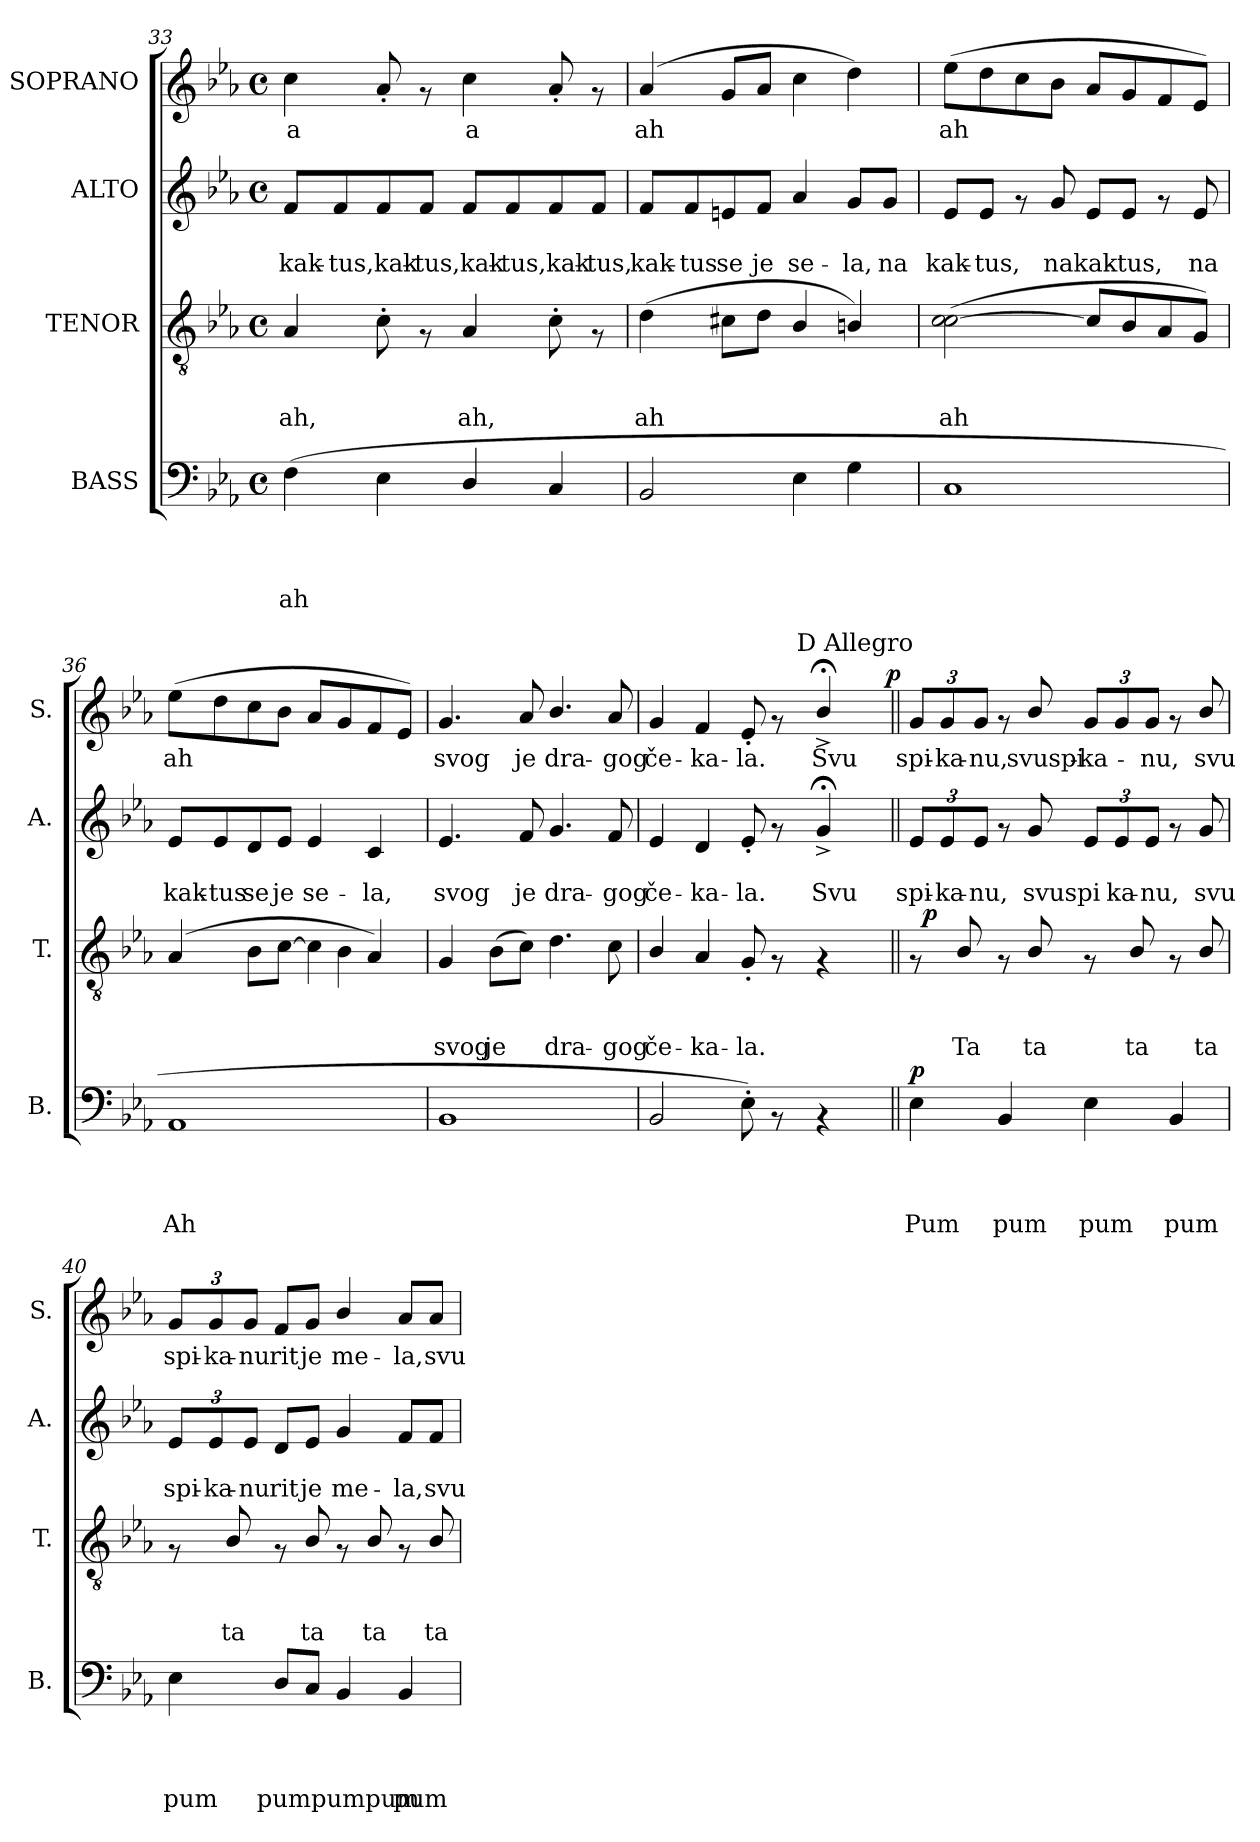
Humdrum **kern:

**kern	**text	**text	**text	**text	**dynam	**kern	**text	**text	**text	**dynam	**kern	**text	**text	**kern	**text	**dynam
*part4	*part4	*part4	*part4	*part4	*part4	*part3	*part3	*part3	*part3	*part3	*part2	*part2	*part2	*part1	*part1	*part1
*staff4	*staff4	*staff4	*staff4	*staff4	*staff4	*staff3	*staff3	*staff3	*staff3	*staff3	*staff2	*staff2	*staff2	*staff1	*staff1	*staff1
*I"BASS	*	*	*	*	*	*I"TENOR	*	*	*	*	*I"ALTO	*	*	*I"SOPRANO	*	*
*I'B.	*	*	*	*	*	*I'T.	*	*	*	*	*I'A.	*	*	*I'S.	*	*
*clefF4	*	*	*	*	*	*clefGv2	*	*	*	*	*clefG2	*	*	*clefG2	*	*
*k[b-e-a-]	*	*	*	*	*	*k[b-e-a-]	*	*	*	*	*k[b-e-a-]	*	*	*k[b-e-a-]	*	*
*E-:	*	*	*	*	*	*E-:	*	*	*	*	*E-:	*	*	*E-:	*	*
*M4/4	*	*	*	*	*	*M4/4	*	*	*	*	*M4/4	*	*	*M4/4	*	*
*met(c)	*	*	*	*	*	*met(c)	*	*	*	*	*met(c)	*	*	*met(c)	*	*
=33	=33	=33	=33	=33	=33	=33	=33	=33	=33	=33	=33	=33	=33	=33	=33	=33
!	!	!	!	!LO:LY:b	!	!	!	!	!LO:LY:b	!	!	!	!LO:LY:b	!	!LO:LY:b	!
(>4F\	.	.	.	ah	.	4A-/	.	.	ah,	.	8f/L	.	kak-	4cc\	a	.
!	!	!	!	!	!	!	!	!	!	!	!	!	!LO:LY:b	!	!	!
.	.	.	.	.	.	.	.	.	.	.	8f/	.	-tus,kak-	.	.	.
4E-\	.	.	.	.	.	8c:'>\	.	.	.	.	8f/	.	.	8a-'</	.	.
!	!	!	!	!	!	!	!	!	!	!	!	!	!LO:LY:b	!	!	!
.	.	.	.	.	.	8rF	.	.	.	.	8f/J	.	-tus,kak-	8rf	.	.
!	!	!	!	!	!	!	!	!	!LO:LY:b	!	!	!	!	!	!LO:LY:b	!
4D/	.	.	.	.	.	4A-/	.	.	ah,	.	8f/L	.	.	4cc:\	a	.
!	!	!	!	!	!	!	!	!	!	!	!	!	!LO:LY:b	!	!	!
.	.	.	.	.	.	.	.	.	.	.	8f/	.	-tus,kak-	.	.	.
4C/	.	.	.	.	.	8c:'>\	.	.	.	.	8f/	.	.	8a-'</	.	.
!	!	!	!	!	!	!	!	!	!	!	!	!	!LO:LY:b	!	!	!
.	.	.	.	.	.	8rF	.	.	.	.	8f/J	.	-tus,	8rf	.	.
=34	=34	=34	=34	=34	=34	=34	=34	=34	=34	=34	=34	=34	=34	=34	=34	=34
!	!	!	!	!	!	!	!	!	!LO:LY:b	!	!	!	!LO:LY:b	!	!LO:LY:b	!
2BB-/	.	.	.	.	.	(>4d\	.	.	ah	.	8f/L	.	kak-	(<4a-/	ah	.
!	!	!	!	!	!	!	!	!	!	!	!	!	!LO:LY:b	!	!	!
.	.	.	.	.	.	.	.	.	.	.	8f/	.	-tus	.	.	.
!	!	!	!	!	!	!	!	!	!	!	!	!	!LO:LY:b	!	!	!
.	.	.	.	.	.	8c#X\L	.	.	.	.	8en/	.	se	8g/L	.	.
!	!	!	!	!	!	!	!	!	!	!	!	!	!LO:LY:b	!	!	!
.	.	.	.	.	.	8d\J	.	.	.	.	8f/J	.	je	8a-/J	.	.
!	!	!	!	!	!	!	!	!	!	!	!	!	!LO:LY:b	!	!	!
4E-\	.	.	.	.	.	4B-/	.	.	.	.	4a-/	.	se-	4cc\	.	.
!	!	!	!	!	!	!	!	!	!	!	!	!	!LO:LY:b	!	!	!
4G\	.	.	.	.	.	4Bn/)	.	.	.	.	8g/L	.	-la,	4dd\)	.	.
!	!	!	!	!	!	!	!	!	!	!	!	!	!LO:LY:b	!	!	!
.	.	.	.	.	.	.	.	.	.	.	8g/J	.	na	.	.	.
=35	=35	=35	=35	=35	=35	=35	=35	=35	=35	=35	=35	=35	=35	=35	=35	=35
!	!	!	!	!	!	!	!	!	!LO:LY:b	!	!	!	!LO:LY:b	!	!LO:LY:b	!
1C	.	.	.	.	.	(>2c\ [>2c\	.	.	ah	.	8e-/L	.	kak-	(>8ee-\L	ah	.
!	!	!	!	!	!	!	!	!	!	!	!	!	!LO:LY:b	!	!	!
.	.	.	.	.	.	.	.	.	.	.	8e-/J	.	-tus,	8dd\	.	.
.	.	.	.	.	.	.	.	.	.	.	8rf	.	.	8cc\	.	.
!	!	!	!	!	!	!	!	!	!	!	!	!	!LO:LY:b	!	!	!
.	.	.	.	.	.	.	.	.	.	.	8g/	.	nakak-	8b-\J	.	.
.	.	.	.	.	.	8c/L]	.	.	.	.	8e-/L	.	.	8a-/L	.	.
!	!	!	!	!	!	!	!	!	!	!	!	!	!LO:LY:b	!	!	!
.	.	.	.	.	.	8B-/	.	.	.	.	8e-/J	.	-tus,	8g/	.	.
.	.	.	.	.	.	8A-/	.	.	.	.	8rf	.	.	8f/	.	.
!	!	!	!	!	!	!	!	!	!	!	!	!	!LO:LY:b	!	!	!
.	.	.	.	.	.	8G/J)	.	.	.	.	8e-/	.	na	8e-/J)	.	.
!!LO:PB:g=z
=36	=36	=36	=36	=36	=36	=36	=36	=36	=36	=36	=36	=36	=36	=36	=36	=36
!	!	!	!	!LO:LY:b	!	!	!	!	!	!	!	!	!LO:LY:b	!	!LO:LY:b	!
*	*	*	*	*	*	*^	*	*	*	*	*	*	*	*	*	*
1AA-	.	.	.	Ah	.	(<4A-/	2ryy	.	.	.	.	8e-/L	.	kak-	(>8ee-\L	ah	.
!	!	!	!	!	!	!	!	!	!	!	!	!	!	!LO:LY:b	!	!	!
.	.	.	.	.	.	.	.	.	.	.	.	8e-/	.	-tus	8dd\	.	.
!	!	!	!	!	!	!	!	!	!	!	!	!	!	!LO:LY:b	!	!	!
.	.	.	.	.	.	8B-\L	.	.	.	.	.	8d/	.	se	8cc\	.	.
!	!	!	!	!	!	!	!	!	!	!	!	!	!	!LO:LY:b	!	!	!
.	.	.	.	.	.	[>8c\J	.	.	.	.	.	8e-/J	.	je	8b-\J	.	.
!	!	!	!	!	!	!	!	!	!	!	!	!	!	!LO:LY:b	!	!	!
.	.	.	.	.	.	4c\]	8ryy	.	.	.	.	4e-/	.	se-	8a-/L	.	.
.	.	.	.	.	.	.	4B-\	.	.	.	.	.	.	.	8g/	.	.
!	!	!	!	!	!	!	!	!	!	!	!	!	!	!LO:LY:b	!	!	!
.	.	.	.	.	.	4A-/)	.	.	.	.	.	4c/	.	-la,	8f/	.	.
.	.	.	.	.	.	.	8ryy	.	.	.	.	.	.	.	8e-/J)	.	.
=37	=37	=37	=37	=37	=37	=37	=37	=37	=37	=37	=37	=37	=37	=37	=37	=37	=37
!	!	!	!	!	!	!	!	!	!	!LO:LY:b	!	!	!	!LO:LY:b	!	!LO:LY:b	!
*	*	*	*	*	*	*v	*v	*	*	*	*	*	*	*	*	*	*
1BB-	.	.	.	.	.	4G/	.	.	svog	.	4.e-/	.	svog	4.g/	svog	.
!	!	!	!	!	!	!	!	!	!LO:LY:b	!	!	!	!	!	!	!
.	.	.	.	.	.	(>8B-\L	.	.	je	.	.	.	.	.	.	.
!	!	!	!	!	!	!	!	!	!	!	!	!	!LO:LY:b	!	!LO:LY:b	!
.	.	.	.	.	.	8c\J)	.	.	.	.	8f/	.	je	8a-/	je	.
!	!	!	!	!	!	!	!	!	!LO:LY:b	!	!	!	!LO:LY:b	!	!LO:LY:b	!
.	.	.	.	.	.	4.d\	.	.	dra-	.	4.g/	.	dra-	4.b-/	dra-	.
!	!	!	!	!	!	!	!	!	!LO:LY:b	!	!	!	!LO:LY:b	!	!LO:LY:b	!
.	.	.	.	.	.	8c\	.	.	-gog	.	8f/	.	-gog	8a-/	-gog	.
=38	=38	=38	=38	=38	=38	=38	=38	=38	=38	=38	=38	=38	=38	=38	=38	=38
!	!	!	!	!	!	!	!	!	!LO:LY:b	!	!	!	!LO:LY:b	!	!LO:LY:b	!
*	*	*	*	*	*	*	*	*	*	*	*	*	*	*^	*	*
*	*	*	*	*	*	*	*	*	*	*	*	*	*	*	*^	*	*
2BB-/	.	.	.	.	.	4B-/	.	.	če-	.	4e-/	.	če-	4g/	3%2ryy	2ryy	če-	.
!	!	!	!	!	!	!	!	!	!LO:LY:b	!	!	!	!LO:LY:b	!	!	!	!LO:LY:b	!
.	.	.	.	.	.	4A-/	.	.	-ka-	.	4d/	.	-ka-	4f/	.	.	-ka-	.
!	!	!	!	!	!	!	!	!	!LO:LY:b	!	!	!	!LO:LY:b	!	!	!	!LO:LY:b	!
8E-'>\)	.	.	.	.	.	8G'</	.	.	-la.	.	8e-'</	.	-la.	8e-'</	.	8.ryy	-la.	.
8rAA	.	.	.	.	.	8rF	.	.	.	.	8rf	.	.	8rf	.	.	.	.
.	.	.	.	.	.	.	.	.	.	.	.	.	.	.	6ryy	.	.	.
!	!	!	!	!	!	!	!	!	!	!	!	!	!	!	!	!LO:TX:a:t=D Allegro	!	!
.	.	.	.	.	.	.	.	.	.	.	.	.	.	.	.	4ryy	.	.
!	!	!	!	!	!	!	!	!	!	!	!	!	!LO:LY:b	!	!	!	!LO:LY:b	!
4rAA	.	.	.	.	.	4rF	.	.	.	.	4g;<^</	.	Svu	4b-;<^>/	.	.	Svu	.
.	.	.	.	.	.	.	.	.	.	.	.	.	.	.	12...ryy	.	.	.
.	.	.	.	.	.	.	.	.	.	.	.	.	.	.	.	16ryy	.	.
!	!	!	!	!	!	!	!	!	!	!	!	!	!	!	!	!	!	!LO:DY:b
.	.	.	.	.	.	.	.	.	.	.	.	.	.	.	96ryy	.	.	p
=39||	=39||	=39||	=39||	=39||	=39||	=39||	=39||	=39||	=39||	=39||	=39||	=39||	=39||	=39||	=39||	=39||	=39||	=39||
!	!	!	!	!LO:LY:b	!	!	!	!	!	!	!	!	!	!	!	!	!	!
*	*	*	*	*	*	*	*	*	*	*	*	*	*	*v	*v	*v	*	*
*	*	*	*	*	*	*	*	*	*	*	*Xbrackettup	*	*	*	*	*
*	*	*	*	*	*	*	*	*	*	*	*	*	*	*^	*	*
*	*	*	*	*	*	*	*	*	*	*	*	*	*	*	*^	*	*
!	!	!	!	!	!	!	!	!	!	!	!	!	!LO:LY:b	!	!	!	!	!
*	*	*	*	*	*	*	*	*	*	*	*	*	*	*v	*v	*v	*	*
*	*	*	*	*	*	*	*	*	*	*	*	*	*	*Xbrackettup	*	*
*	*	*	*	*	*	*	*	*	*	*	*	*	*	*^	*	*
*	*	*	*	*	*	*	*	*	*	*	*	*	*	*	*^	*	*
!	!	!	!	!	!	!	!	!	!	!	!	!	!	!LO:TX:a:i:t=poco a poco crescendo e animando	!	!	!	!
!	!	!	!	!	!	!LO:TX:a:i:t=poco a poco crescendo e animando	!	!	!	!	!	!	!	!	!	!	!	!
!	!	!	!	!	!LO:DY:b	!	!	!	!	!	!	!	!	!	!	!	!LO:LY:b	!
*	*	*	*	*	*	*^	*	*	*	*	*	*	*	*v	*v	*v	*	*
4E-\	.	.	.	Pum	p	8rF	32ryy	.	.	.	.	12e-/L	.	spi-	12g/L	spi-	.
!	!	!	!	!	!	!	!	!	!	!	!LO:DY:b	!	!	!	!	!	!
.	.	.	.	.	.	.	2ryy	.	.	.	p	.	.	.	.	.	.
!	!	!	!	!	!	!	!	!	!	!	!	!	!	!LO:LY:b	!	!LO:LY:b	!
.	.	.	.	.	.	.	.	.	.	.	.	12e-/	.	-ka-	12g/	-ka-	.
!	!	!	!	!	!	!	!	!	!	!LO:LY:b	!	!	!	!	!	!	!
.	.	.	.	.	.	8B-/	.	.	.	Ta	.	.	.	.	.	.	.
!	!	!	!	!	!	!	!	!	!	!	!	!	!	!LO:LY:b	!	!LO:LY:b	!
.	.	.	.	.	.	.	.	.	.	.	.	12e-/J	.	-nu,	12g/J	-nu,	.
!	!	!	!	!LO:LY:b	!	!	!	!	!	!	!	!	!	!	!	!	!
4BB-/	.	.	.	pum	.	8rF	.	.	.	.	.	8rf	.	.	8rf	.	.
!	!	!	!	!	!	!	!	!	!	!LO:LY:b	!	!	!	!LO:LY:b	!	!LO:LY:b	!
.	.	.	.	.	.	8B-/	.	.	.	ta	.	8g/	.	svuspi	8b-/	svuspi-	.
!	!	!	!	!LO:LY:b	!	!	!	!	!	!	!	!	!	!	!	!LO:LY:b	!
4E-\	.	.	.	pum	.	8rF	.	.	.	.	.	12e-/L	.	.	12g/L	-ka-	.
.	.	.	.	.	.	.	4...ryy	.	.	.	.	.	.	.	.	.	.
!	!	!	!	!	!	!	!	!	!	!	!	!	!	!LO:LY:b	!	!	!
.	.	.	.	.	.	.	.	.	.	.	.	12e-/	.	ka-	12g/	.	.
!	!	!	!	!	!	!	!	!	!	!LO:LY:b	!	!	!	!	!	!	!
.	.	.	.	.	.	8B-/	.	.	.	ta	.	.	.	.	.	.	.
!	!	!	!	!	!	!	!	!	!	!	!	!	!	!LO:LY:b	!	!LO:LY:b	!
.	.	.	.	.	.	.	.	.	.	.	.	12e-/J	.	-nu,	12g/J	-nu,	.
!	!	!	!	!LO:LY:b	!	!	!	!	!	!	!	!	!	!	!	!	!
4BB-/	.	.	.	pum	.	8rF	.	.	.	.	.	8rf	.	.	8rf	.	.
!	!	!	!	!	!	!	!	!	!	!LO:LY:b	!	!	!	!LO:LY:b	!	!LO:LY:b	!
.	.	.	.	.	.	8B-/	.	.	.	ta	.	8g/	.	svu	8b-/	svu	.
!!LO:PB:g=z
=40	=40	=40	=40	=40	=40	=40	=40	=40	=40	=40	=40	=40	=40	=40	=40	=40	=40
!	!	!	!	!LO:LY:b	!	!	!	!	!	!	!	!	!	!LO:LY:b	!	!LO:LY:b	!
*	*	*	*	*	*	*v	*v	*	*	*	*	*	*	*	*	*	*
4E-\	.	.	.	pum	.	8rF	.	.	.	.	12e-/L	.	spi-	12g/L	spi-	.
!	!	!	!	!	!	!	!	!	!	!	!	!	!LO:LY:b	!	!LO:LY:b	!
.	.	.	.	.	.	.	.	.	.	.	12e-/	.	-ka-	12g/	-ka-	.
!	!	!	!	!	!	!	!	!	!LO:LY:b	!	!	!	!	!	!	!
.	.	.	.	.	.	8B-/	.	.	ta	.	.	.	.	.	.	.
!	!	!	!	!	!	!	!	!	!	!	!	!	!LO:LY:b	!	!LO:LY:b	!
.	.	.	.	.	.	.	.	.	.	.	12e-/J	.	-nu	12g/J	-nu	.
!	!	!	!	!LO:LY:b	!	!	!	!	!	!	!	!	!LO:LY:b	!	!LO:LY:b	!
8D/L	.	.	.	pumpumpum	.	8rF	.	.	.	.	8d/L	.	rit	8f/L	rit	.
!	!	!	!	!	!	!	!	!	!LO:LY:b	!	!	!	!LO:LY:b	!	!LO:LY:b	!
8C/J	.	.	.	.	.	8B-/	.	.	ta	.	8e-/J	.	je	8g/J	je	.
!	!	!	!	!	!	!	!	!	!	!	!	!	!LO:LY:b	!	!LO:LY:b	!
4BB-/	.	.	.	.	.	8rF	.	.	.	.	4g/	.	me-	4b-/	me-	.
!	!	!	!	!	!	!	!	!	!LO:LY:b	!	!	!	!	!	!	!
.	.	.	.	.	.	8B-/	.	.	ta	.	.	.	.	.	.	.
!	!	!	!	!LO:LY:b	!	!	!	!	!	!	!	!	!LO:LY:b	!	!LO:LY:b	!
4BB-/	.	.	.	pum	.	8rF	.	.	.	.	8f/L	.	-la,	8a-/L	-la,	.
!	!	!	!	!	!	!	!	!	!LO:LY:b	!	!	!	!LO:LY:b	!	!LO:LY:b	!
.	.	.	.	.	.	8B-/	.	.	ta	.	8f/J	.	svu	8a-/J	svu	.
=	=	=	=	=	=	=	=	=	=	=	=	=	=	=	=	=
*-	*-	*-	*-	*-	*-	*-	*-	*-	*-	*-	*-	*-	*-	*-	*-	*-
